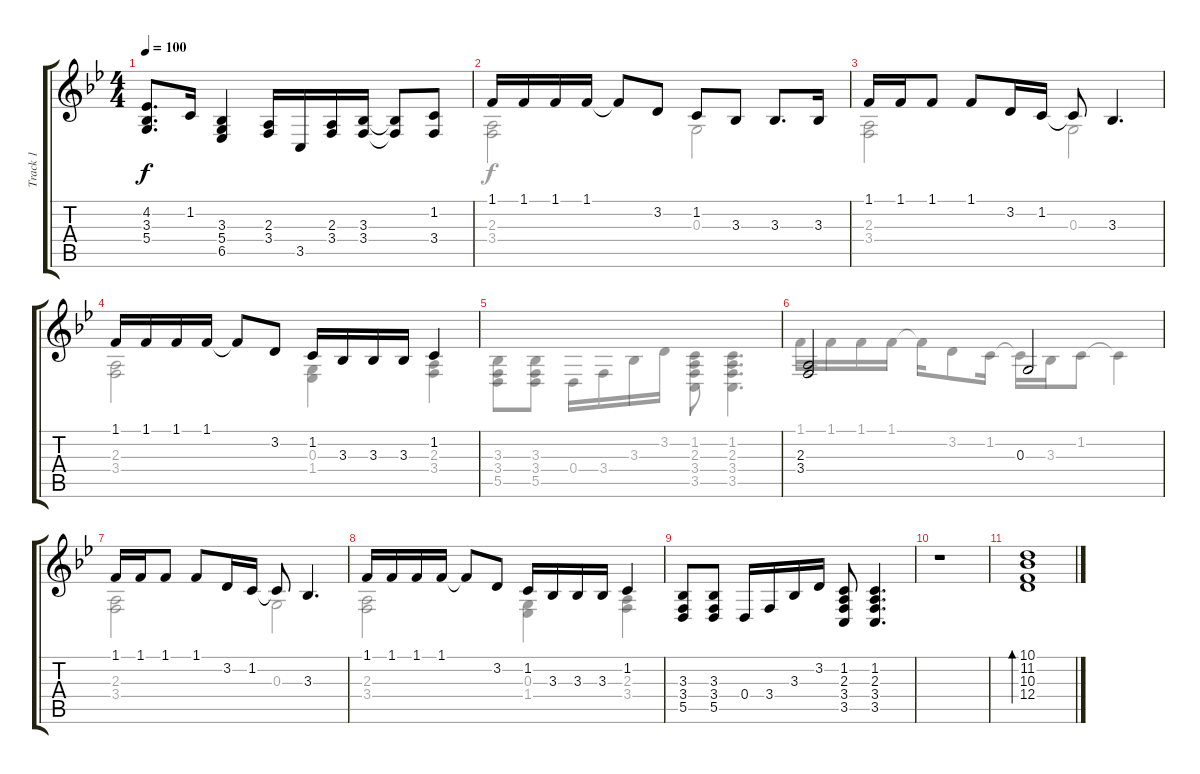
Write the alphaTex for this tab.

\track ("Track 1" "Track 1") {instrument acousticgrandpiano}
\staff {score tabs}
\tuning (E4 B3 G3 D3 A2 E2) {hide}
\voice
\ts (4 4)
\tempo 100
\clef g2
\ks gminor
(4.2 3.3 5.4).8{d dy f} 1.2.16 (3.3 5.4 6.5).4 (2.3 3.4).16 3.5.16 (2.3 3.4).16 (3.3 3.4).16 (3.3{t} 3.4{t}).8 (1.2 3.4).8 |
1.1.16 1.1.16 1.1.16 1.1.16 1.1{t}.8 3.2.8 1.2.8 3.3.8 3.3.8{d} 3.3.16 |
1.1.16 1.1.16 1.1.8 1.1.8 3.2.16 1.2.16 1.2{t}.8 3.3.4{d} |
1.1.16 1.1.16 1.1.16 1.1.16 1.1{t}.8 3.2.8 1.2.16 3.3.16 3.3.16 3.3.16 1.2.4 |
|
(2.3 3.4).2 0.3.2 |
1.1.16 1.1.16 1.1.8 1.1.8 3.2.16 1.2.16 1.2{t}.8 3.3.4{d} |
1.1.16 1.1.16 1.1.16 1.1.16 1.1{t}.8 3.2.8 1.2.16 3.3.16 3.3.16 3.3.16 1.2.4 |
(3.3 3.4 5.5).8 (3.3 3.4 5.5).8 0.4.16 3.4.16 3.3.16 3.2.16 (1.2 2.3 3.4 3.5).8 (1.2 2.3 3.4 3.5).4{d} |
r.1 |
(10.1 11.2 10.3 12.4).1{bd 480}
\voice
\clef g2
\ottava regular
\simile none
\ks gminor
|
(2.3 3.4).2 0.3.2 |
(2.3 3.4).2 0.3.2 |
(2.3 3.4).2 (0.3 1.4).4 (2.3 3.4).4 |
(3.3 3.4 5.5).8 (3.3 3.4 5.5).8 0.4.16 3.4.16 3.3.16 3.2.16 (1.2 2.3 3.4 3.5).8 (1.2 2.3 3.4 3.5).4{d} |
1.1.16 1.1.16 1.1.16 1.1.16 1.1{t}.16 3.2.8 1.2.16 1.2{t}.16 3.3.16 1.2.8 1.2{t}.4 |
(2.3 3.4).2 0.3.2 |
(2.3 3.4).2 (0.3 1.4).4 (2.3 3.4).4 |
|
|
